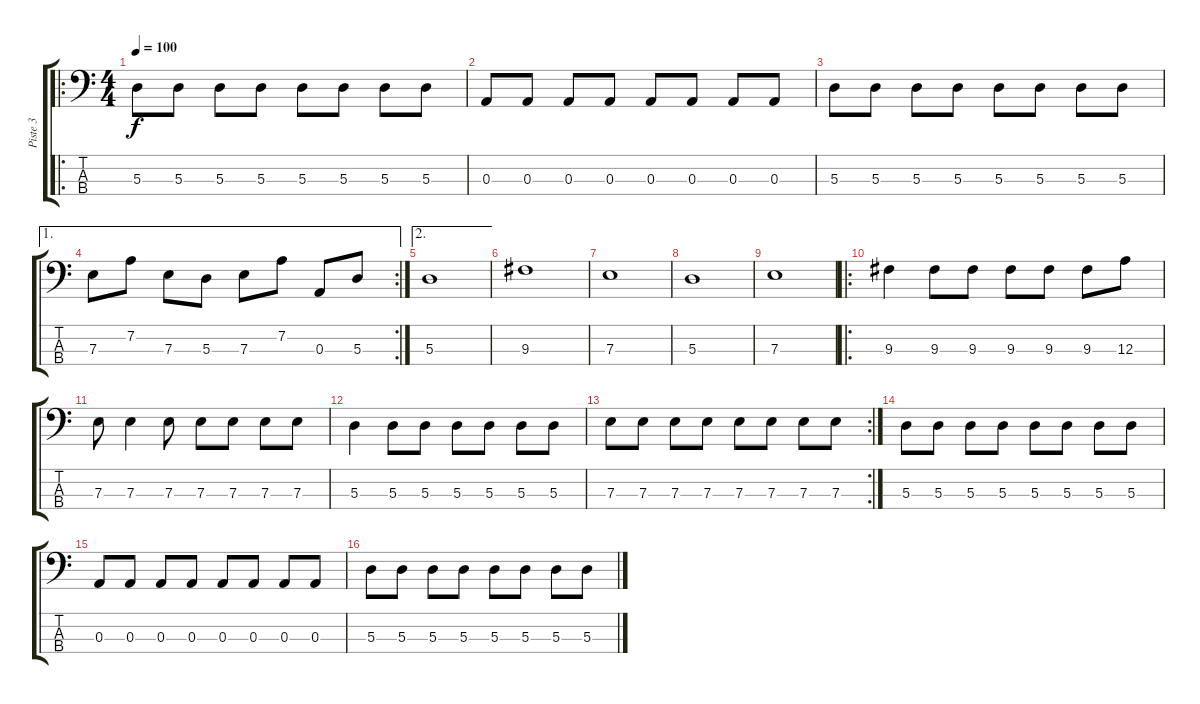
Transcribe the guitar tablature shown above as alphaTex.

\track ("Piste 3" "Piste 3") {instrument electricbasspick}
\staff {score tabs}
\tuning (G2 D2 A1 E1) {hide}
\ro
\ts (4 4)
\tempo 100
\clef f4
\ks c
5.3.8{dy f} 5.3.8 5.3.8 5.3.8 5.3.8 5.3.8 5.3.8 5.3.8 |
0.3.8 0.3.8 0.3.8 0.3.8 0.3.8 0.3.8 0.3.8 0.3.8 |
5.3.8 5.3.8 5.3.8 5.3.8 5.3.8 5.3.8 5.3.8 5.3.8 |
\ae 1
\rc 2
7.3.8 7.2.8 7.3.8 5.3.8 7.3.8 7.2.8 0.3.8 5.3.8 |
\ae 2
5.3.1 |
9.3.1 |
7.3.1 |
5.3.1 |
7.3.1 |
\ro
9.3.4 9.3.8 9.3.8 9.3.8 9.3.8 9.3.8 12.3.8 |
7.3.8 7.3.4 7.3.8 7.3.8 7.3.8 7.3.8 7.3.8 |
5.3.4 5.3.8 5.3.8 5.3.8 5.3.8 5.3.8 5.3.8 |
\rc 2
7.3.8 7.3.8 7.3.8 7.3.8 7.3.8 7.3.8 7.3.8 7.3.8 |
5.3.8 5.3.8 5.3.8 5.3.8 5.3.8 5.3.8 5.3.8 5.3.8 |
0.3.8 0.3.8 0.3.8 0.3.8 0.3.8 0.3.8 0.3.8 0.3.8 |
5.3.8 5.3.8 5.3.8 5.3.8 5.3.8 5.3.8 5.3.8 5.3.8
